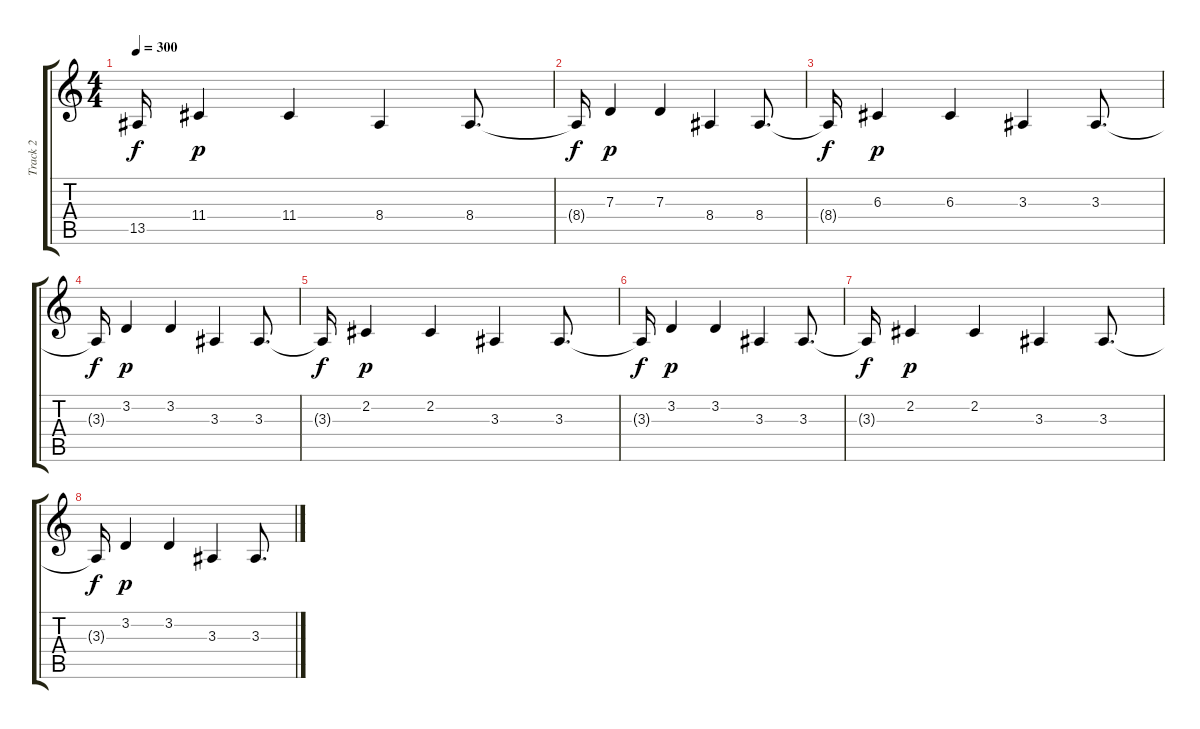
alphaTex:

\track ("Track 2" "Track 2") {instrument lead1square}
\staff {score tabs}
\tuning (E4 B3 G3 D3 A2 E2) {hide}
\ts (4 4)
\tempo 300
\clef g2
\ks c
13.5{t}.16{dy f} 11.4.4{dy p} 11.4.4 8.4.4 8.4.8{d} |
8.4{t}.16{dy f} 7.3.4{dy p} 7.3.4 8.4.4 8.4.8{d} |
8.4{t}.16{dy f} 6.3.4{dy p} 6.3.4 3.3.4 3.3.8{d} |
3.3{t}.16{dy f} 3.2.4{dy p} 3.2.4 3.3.4 3.3.8{d} |
3.3{t}.16{dy f} 2.2.4{dy p} 2.2.4 3.3.4 3.3.8{d} |
3.3{t}.16{dy f} 3.2.4{dy p} 3.2.4 3.3.4 3.3.8{d} |
3.3{t}.16{dy f} 2.2.4{dy p} 2.2.4 3.3.4 3.3.8{d} |
3.3{t}.16{dy f} 3.2.4{dy p} 3.2.4 3.3.4 3.3.8{d}
